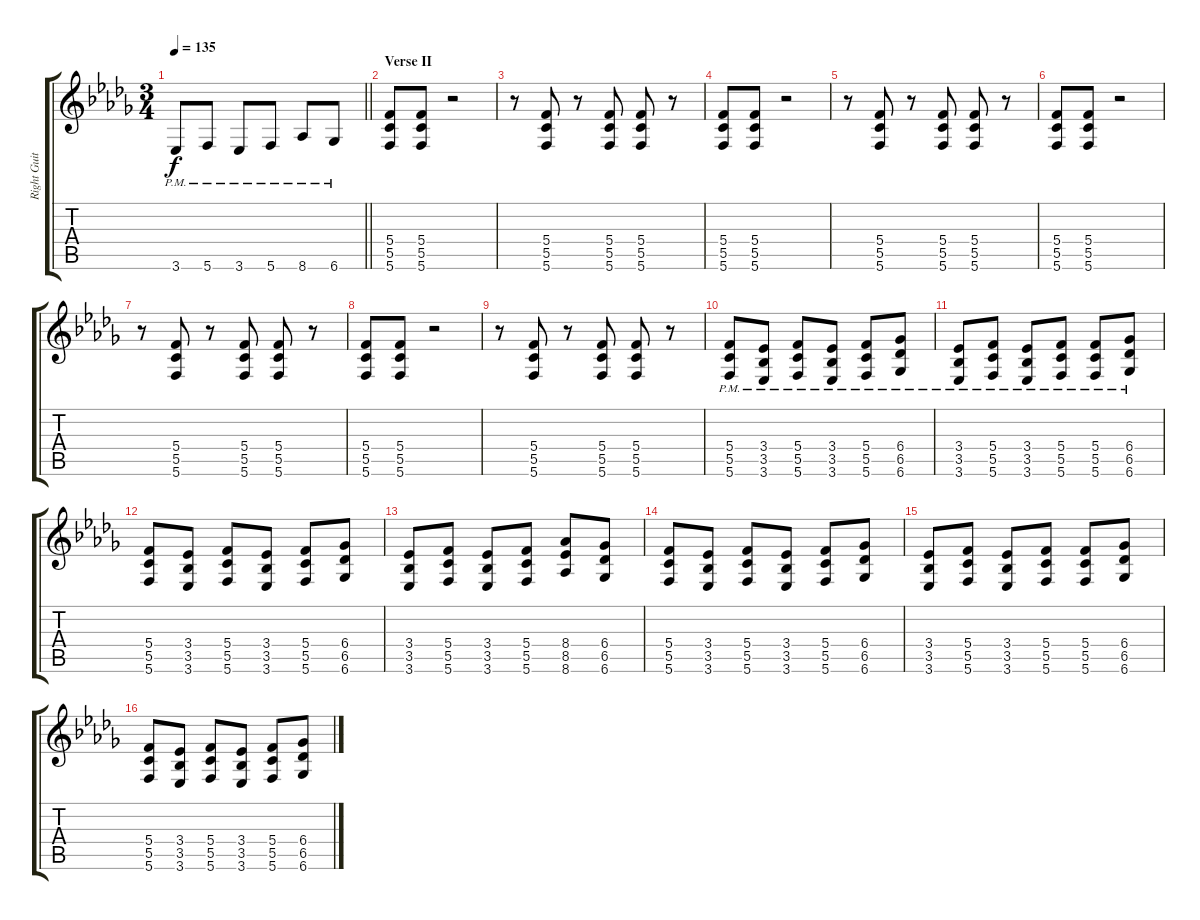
\track ("Right Guitar" "Right Guit") {instrument distortionguitar}
\staff {score tabs}
\tuning (D4 A3 F3 C3 G2 C2) {hide}
\ts (3 4)
\tempo 135
\clef g2
\barLineRight lightlight
\ks db
3.6{pm}.8{dy f} 5.6{pm}.8 3.6{pm}.8 5.6{pm}.8 8.6{pm}.8 6.6{pm}.8 |
\section ("" "Verse II")
(5.4 5.5 5.6).8 (5.4 5.5 5.6).8 r.2 |
r.8 (5.4 5.5 5.6).8 r.8 (5.4 5.5 5.6).8 (5.4 5.5 5.6).8 r.8 |
(5.4 5.5 5.6).8 (5.4 5.5 5.6).8 r.2 |
r.8 (5.4 5.5 5.6).8 r.8 (5.4 5.5 5.6).8 (5.4 5.5 5.6).8 r.8 |
(5.4 5.5 5.6).8 (5.4 5.5 5.6).8 r.2 |
r.8 (5.4 5.5 5.6).8 r.8 (5.4 5.5 5.6).8 (5.4 5.5 5.6).8 r.8 |
(5.4 5.5 5.6).8 (5.4 5.5 5.6).8 r.2 |
r.8 (5.4 5.5 5.6).8 r.8 (5.4 5.5 5.6).8 (5.4 5.5 5.6).8 r.8 |
(5.4{pm} 5.5{pm} 5.6{pm}).8 (3.4{pm} 3.5{pm} 3.6{pm}).8 (5.4{pm} 5.5{pm} 5.6{pm}).8 (3.4{pm} 3.5{pm} 3.6{pm}).8 (5.4{pm} 5.5{pm} 5.6{pm}).8 (6.4{pm} 6.5{pm} 6.6{pm}).8 |
(3.4{pm} 3.5{pm} 3.6{pm}).8 (5.4{pm} 5.5{pm} 5.6{pm}).8 (3.4{pm} 3.5{pm} 3.6{pm}).8 (5.4{pm} 5.5{pm} 5.6{pm}).8 (5.4{pm} 5.5{pm} 5.6{pm}).8 (6.4{pm} 6.5{pm} 6.6{pm}).8 |
(5.4 5.5 5.6).8 (3.4 3.5 3.6).8 (5.4 5.5 5.6).8 (3.4 3.5 3.6).8 (5.4 5.5 5.6).8 (6.4 6.5 6.6).8 |
(3.4 3.5 3.6).8 (5.4 5.5 5.6).8 (3.4 3.5 3.6).8 (5.4 5.5 5.6).8 (8.4 8.5 8.6).8 (6.4 6.5 6.6).8 |
(5.4 5.5 5.6).8 (3.4 3.5 3.6).8 (5.4 5.5 5.6).8 (3.4 3.5 3.6).8 (5.4 5.5 5.6).8 (6.4 6.5 6.6).8 |
(3.4 3.5 3.6).8 (5.4 5.5 5.6).8 (3.4 3.5 3.6).8 (5.4 5.5 5.6).8 (5.4 5.5 5.6).8 (6.4 6.5 6.6).8 |
(5.4 5.5 5.6).8 (3.4 3.5 3.6).8 (5.4 5.5 5.6).8 (3.4 3.5 3.6).8 (5.4 5.5 5.6).8 (6.4 6.5 6.6).8
